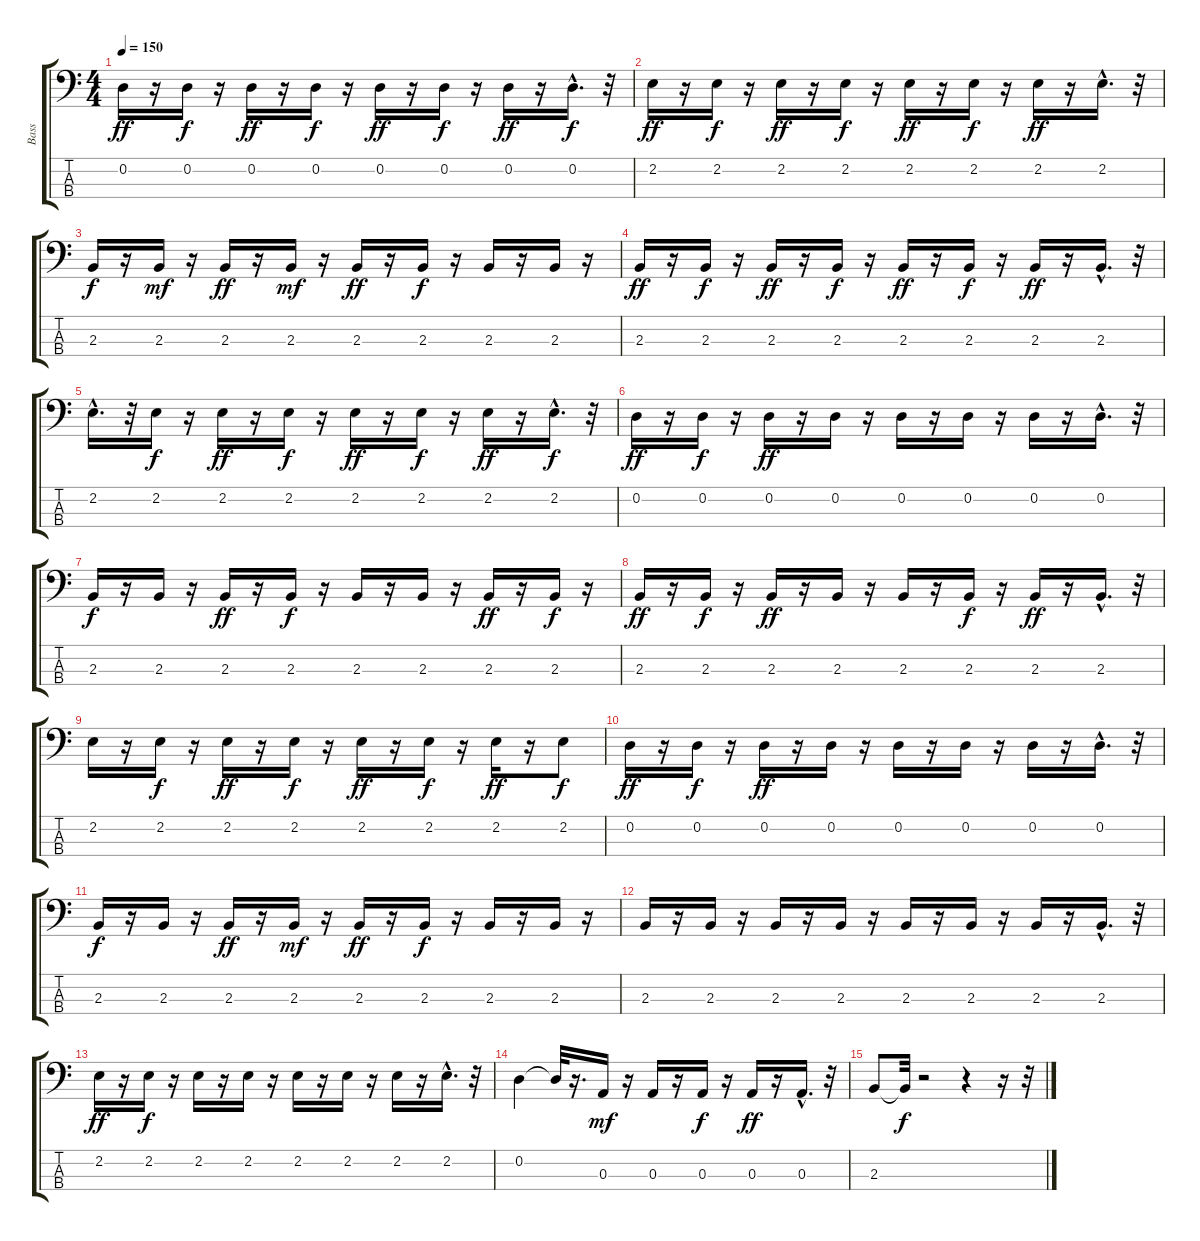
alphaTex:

\track ("Bass" "Bass") {instrument acousticbass}
\staff {score tabs}
\tuning (G2 D2 A1 E1) {hide}
\ts (4 4)
\tempo 150
\clef f4
\ks c
0.2.16{dy ff} r.16 0.2.16{dy f} r.16 0.2.16{dy ff} r.16 0.2.16{dy f} r.16 0.2.16{dy ff} r.16 0.2.16{dy f} r.16 0.2.16{dy ff} r.16 0.2{hac}.16{d dy f} r.32 |
2.2.16{dy ff} r.16 2.2.16{dy f} r.16 2.2.16{dy ff} r.16 2.2.16{dy f} r.16 2.2.16{dy ff} r.16 2.2.16{dy f} r.16 2.2.16{dy ff} r.16 2.2{hac}.16{d} r.32 |
2.3.16{dy f} r.16 2.3.16{dy mf} r.16 2.3.16{dy ff} r.16 2.3.16{dy mf} r.16 2.3.16{dy ff} r.16 2.3.16{dy f} r.16 2.3.16 r.16 2.3.16 r.16 |
2.3.16{dy ff} r.16 2.3.16{dy f} r.16 2.3.16{dy ff} r.16 2.3.16{dy f} r.16 2.3.16{dy ff} r.16 2.3.16{dy f} r.16 2.3.16{dy ff} r.16 2.3{hac}.16{d} r.32 |
2.2{hac}.16{d} r.32 2.2.16{dy f} r.16 2.2.16{dy ff} r.16 2.2.16{dy f} r.16 2.2.16{dy ff} r.16 2.2.16{dy f} r.16 2.2.16{dy ff} r.16 2.2{hac}.16{d dy f} r.32 |
0.2.16{dy ff} r.16 0.2.16{dy f} r.16 0.2.16{dy ff} r.16 0.2.16 r.16 0.2.16 r.16 0.2.16 r.16 0.2.16 r.16 0.2{hac}.16{d} r.32 |
2.3.16{dy f} r.16 2.3.16 r.16 2.3.16{dy ff} r.16 2.3.16{dy f} r.16 2.3.16 r.16 2.3.16 r.16 2.3.16{dy ff} r.16 2.3.16{dy f} r.16 |
2.3.16{dy ff} r.16 2.3.16{dy f} r.16 2.3.16{dy ff} r.16 2.3.16 r.16 2.3.16 r.16 2.3.16{dy f} r.16 2.3.16{dy ff} r.16 2.3{hac}.16{d} r.32 |
2.2.16 r.16 2.2.16{dy f} r.16 2.2.16{dy ff} r.16 2.2.16{dy f} r.16 2.2.16{dy ff} r.16 2.2.16{dy f} r.16 2.2.16{dy ff} r.16 2.2.8{dy f} |
0.2.16{dy ff} r.16 0.2.16{dy f} r.16 0.2.16{dy ff} r.16 0.2.16 r.16 0.2.16 r.16 0.2.16 r.16 0.2.16 r.16 0.2{hac}.16{d} r.32 |
2.3.16{dy f} r.16 2.3.16 r.16 2.3.16{dy ff} r.16 2.3.16{dy mf} r.16 2.3.16{dy ff} r.16 2.3.16{dy f} r.16 2.3.16 r.16 2.3.16 r.16 |
2.3.16 r.16 2.3.16 r.16 2.3.16 r.16 2.3.16 r.16 2.3.16 r.16 2.3.16 r.16 2.3.16 r.16 2.3{hac}.16{d} r.32 |
2.2.16{dy ff} r.16 2.2.16{dy f} r.16 2.2.16 r.16 2.2.16 r.16 2.2.16 r.16 2.2.16 r.16 2.2.16 r.16 2.2{hac}.16{d} r.32 |
0.2.4 0.2{t}.32 r.16{d} 0.3.16{dy mf} r.16 0.3.16 r.16 0.3.16{dy f} r.16 0.3.16{dy ff} r.16 0.3{hac}.16{d} r.32 |
2.3.8 2.3{t}.32{dy f} r.2 r.4 r.16 r.32
